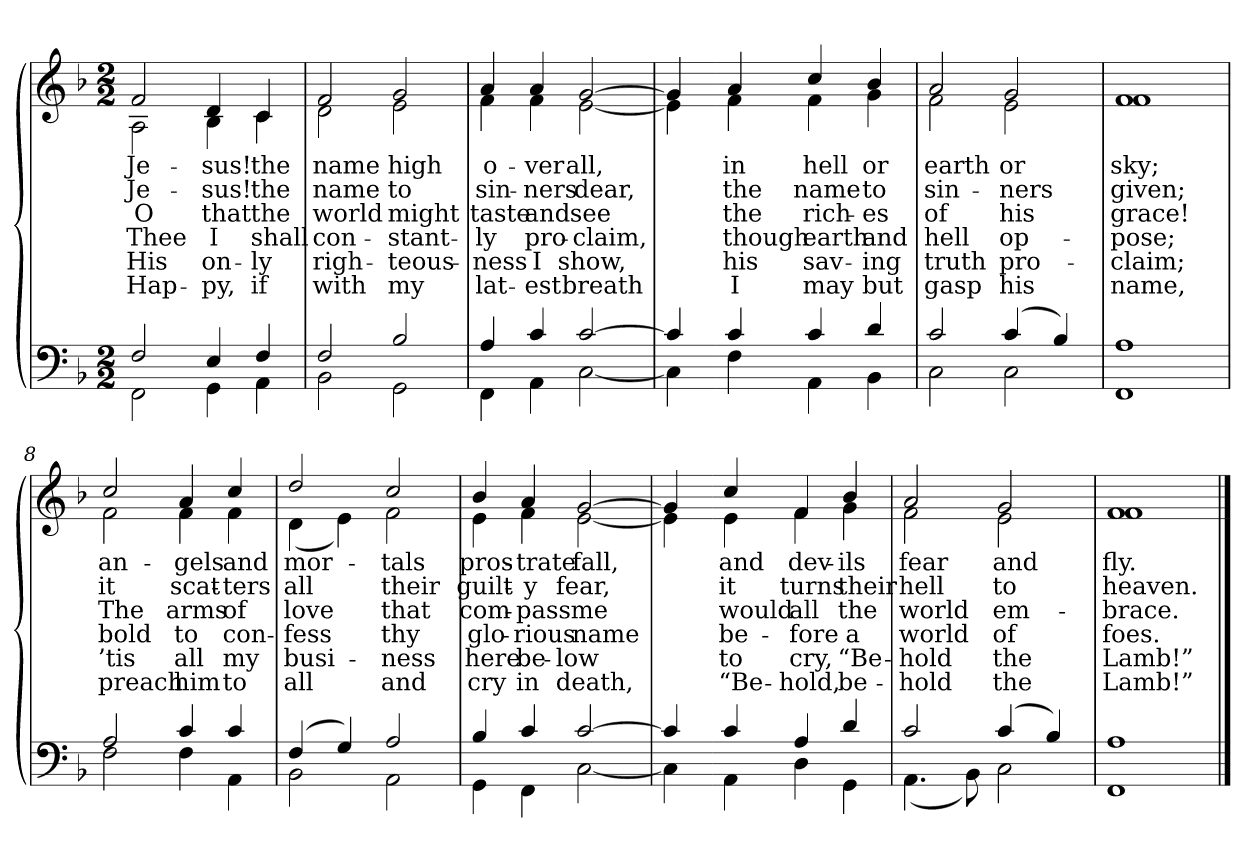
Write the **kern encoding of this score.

**kern	**kern	**text	**text	**text	**text	**text	**text
*part2	*part1	*part1	*part1	*part1	*part1	*part1	*part1
*staff2	*staff1	*staff1	*staff1	*staff1	*staff1	*staff1	*staff1
*clefF4	*clefG2	*	*	*	*	*	*
*k[b-]	*k[b-]	*	*	*	*	*	*
*M2/2	*M2/2	*	*	*	*	*	*
=1	=1	=1	=1	=1	=1	=1	=1
*^	*	*	*	*	*	*	*
!	!	!LO:TX:b:i:t=Verse	!	!	!	!	!	!
!	!	!	!LO:LY:b	!LO:LY:b	!LO:LY:b	!LO:LY:b	!LO:LY:b	!LO:LY:b
*	*	*^	*	*	*	*	*	*
2F/	2FF\	2f/	2A\	Je-	Je-	O	Thee	His	Hap-
!	!	!	!	!LO:LY:b	!LO:LY:b	!LO:LY:b	!LO:LY:b	!LO:LY:b	!LO:LY:b
4E/	4GG\	4d/	4B-\	-sus!	-sus!	that	I	on-	-py,
!	!	!	!	!LO:LY:b	!LO:LY:b	!LO:LY:b	!LO:LY:b	!LO:LY:b	!LO:LY:b
4F/	4AA\	4c/	4c\	the	the	the	shall	-ly	if
=2	=2	=2	=2	=2	=2	=2	=2	=2	=2
!	!	!	!	!LO:LY:b	!LO:LY:b	!LO:LY:b	!LO:LY:b	!LO:LY:b	!LO:LY:b
2F/	2BB-\	2f/	2d\	name	name	world	con-	righ-	with
!	!	!	!	!LO:LY:b	!LO:LY:b	!LO:LY:b	!LO:LY:b	!LO:LY:b	!LO:LY:b
2B-/	2GG\	2g/	2e\	high	to	might	-stant-	-teous-	my
=3	=3	=3	=3	=3	=3	=3	=3	=3	=3
!	!	!	!	!LO:LY:b	!LO:LY:b	!LO:LY:b	!LO:LY:b	!LO:LY:b	!LO:LY:b
4A/	4FF\	4a/	4f\	o-	sin-	taste	-ly	-ness	lat-
!	!	!	!	!LO:LY:b	!LO:LY:b	!LO:LY:b	!LO:LY:b	!LO:LY:b	!LO:LY:b
4c/	4AA\	4a/	4f\	-ver	-ners	and	pro-	I	-est
!	!	!	!	!LO:LY:b	!LO:LY:b	!LO:LY:b	!LO:LY:b	!LO:LY:b	!LO:LY:b
[2c/	[2C\	[2g/	[2e\	all,	dear,	see	-claim,	show,	breath
=4	=4	=4	=4	=4	=4	=4	=4	=4	=4
4c/]	4C\]	4g/]	4e\]	.	.	.	.	.	.
!!LO:LB:g=z	!!
=5-	=5-	=5-	=5-	=5-	=5-	=5-	=5-	=5-	=5-
!	!	!	!	!LO:LY:b	!LO:LY:b	!LO:LY:b	!LO:LY:b	!LO:LY:b	!LO:LY:b
4c/	4F\	4a/	4f\	in	the	the	though	his	I
!	!	!	!	!LO:LY:b	!LO:LY:b	!LO:LY:b	!LO:LY:b	!LO:LY:b	!LO:LY:b
4c/	4AA\	4cc/	4f\	hell	name	rich-	earth	sav-	may
!	!	!	!	!LO:LY:b	!LO:LY:b	!LO:LY:b	!LO:LY:b	!LO:LY:b	!LO:LY:b
4d/	4BB-\	4b-/	4g\	or	to	-es	and	-ing	but
=6	=6	=6	=6	=6	=6	=6	=6	=6	=6
!	!	!	!	!LO:LY:b	!LO:LY:b	!LO:LY:b	!LO:LY:b	!LO:LY:b	!LO:LY:b
2c/	2C\	2a/	2f\	earth	sin-	of	hell	truth	gasp
!	!	!	!	!LO:LY:b	!LO:LY:b	!LO:LY:b	!LO:LY:b	!LO:LY:b	!LO:LY:b
(>4c/	2C\	2g/	2e\	or	-ners	his	op-	pro-	his
4B-/)	.	.	.	.	.	.	.	.	.
=7	=7	=7	=7	=7	=7	=7	=7	=7	=7
!	!	!	!	!LO:LY:b	!LO:LY:b	!LO:LY:b	!LO:LY:b	!LO:LY:b	!LO:LY:b
1A	1FF	1f	1f	sky;	given;	grace!	-pose;	-claim;	name,
!!LO:LB:g=z	!!
=8	=8	=8	=8	=8	=8	=8	=8	=8	=8
!	!	!	!	!LO:LY:b	!LO:LY:b	!LO:LY:b	!LO:LY:b	!LO:LY:b	!LO:LY:b
2A/	2F\	2cc/	2f\	an-	it	The	bold	’tis	preach
!	!	!	!	!LO:LY:b	!LO:LY:b	!LO:LY:b	!LO:LY:b	!LO:LY:b	!LO:LY:b
4c/	4F\	4a/	4f\	-gels	scat-	arms	to	all	him
!	!	!	!	!LO:LY:b	!LO:LY:b	!LO:LY:b	!LO:LY:b	!LO:LY:b	!LO:LY:b
4c/	4AA\	4cc/	4f\	and	-ters	of	con-	my	to
=9	=9	=9	=9	=9	=9	=9	=9	=9	=9
!	!	!	!	!LO:LY:b	!LO:LY:b	!LO:LY:b	!LO:LY:b	!LO:LY:b	!LO:LY:b
(>4F/	2BB-\	2dd/	(<4d\	mor-	all	love	-fess	busi-	all
4G/)	.	.	4e\)	.	.	.	.	.	.
!	!	!	!	!LO:LY:b	!LO:LY:b	!LO:LY:b	!LO:LY:b	!LO:LY:b	!LO:LY:b
2A/	2AA\	2cc/	2f\	-tals	their	that	thy	-ness	and
=10	=10	=10	=10	=10	=10	=10	=10	=10	=10
!	!	!	!	!LO:LY:b	!LO:LY:b	!LO:LY:b	!LO:LY:b	!LO:LY:b	!LO:LY:b
4B-/	4GG\	4b-/	4e\	pros-	guilt-	com-	glo-	here	cry
!	!	!	!	!LO:LY:b	!LO:LY:b	!LO:LY:b	!LO:LY:b	!LO:LY:b	!LO:LY:b
4c/	4FF\	4a/	4f\	-trate	-y	-pass	-rious	be-	in
!	!	!	!	!LO:LY:b	!LO:LY:b	!LO:LY:b	!LO:LY:b	!LO:LY:b	!LO:LY:b
[2c/	[2C\	[2g/	[2e\	fall,	fear,	me	name	-low	death,
=11	=11	=11	=11	=11	=11	=11	=11	=11	=11
4c/]	4C\]	4g/]	4e\]	.	.	.	.	.	.
!!LO:LB:g=z	!!
=12-	=12-	=12-	=12-	=12-	=12-	=12-	=12-	=12-	=12-
!	!	!	!	!LO:LY:b	!LO:LY:b	!LO:LY:b	!LO:LY:b	!LO:LY:b	!LO:LY:b
4c/	4AA\	4cc/	4e\	and	it	would	be-	to	“Be-
!	!	!	!	!LO:LY:b	!LO:LY:b	!LO:LY:b	!LO:LY:b	!LO:LY:b	!LO:LY:b
4A/	4D\	4f/	4f\	dev-	turns	all	-fore	cry,	-hold,
!	!	!	!	!LO:LY:b	!LO:LY:b	!LO:LY:b	!LO:LY:b	!LO:LY:b	!LO:LY:b
4d/	4GG\	4b-/	4g\	-ils	their	the	a	“Be-	be-
=13	=13	=13	=13	=13	=13	=13	=13	=13	=13
!	!	!	!	!LO:LY:b	!LO:LY:b	!LO:LY:b	!LO:LY:b	!LO:LY:b	!LO:LY:b
2c/	(<4.AA\	2a/	2f\	fear	hell	world	world	-hold	-hold
.	8BB-\)	.	.	.	.	.	.	.	.
!	!	!	!	!LO:LY:b	!LO:LY:b	!LO:LY:b	!LO:LY:b	!LO:LY:b	!LO:LY:b
(>4c/	2C\	2g/	2e\	and	to	em-	of	the	the
4B-/)	.	.	.	.	.	.	.	.	.
=14	=14	=14	=14	=14	=14	=14	=14	=14	=14
!	!	!	!	!LO:LY:b	!LO:LY:b	!LO:LY:b	!LO:LY:b	!LO:LY:b	!LO:LY:b
1A	1FF	1f	1f	fly.	heaven.	-brace.	foes.	Lamb!”	Lamb!”
*v	*v	*	*	*	*	*	*	*	*
*	*v	*v	*	*	*	*	*	*
==	==	==	==	==	==	==	==
*-	*-	*-	*-	*-	*-	*-	*-
